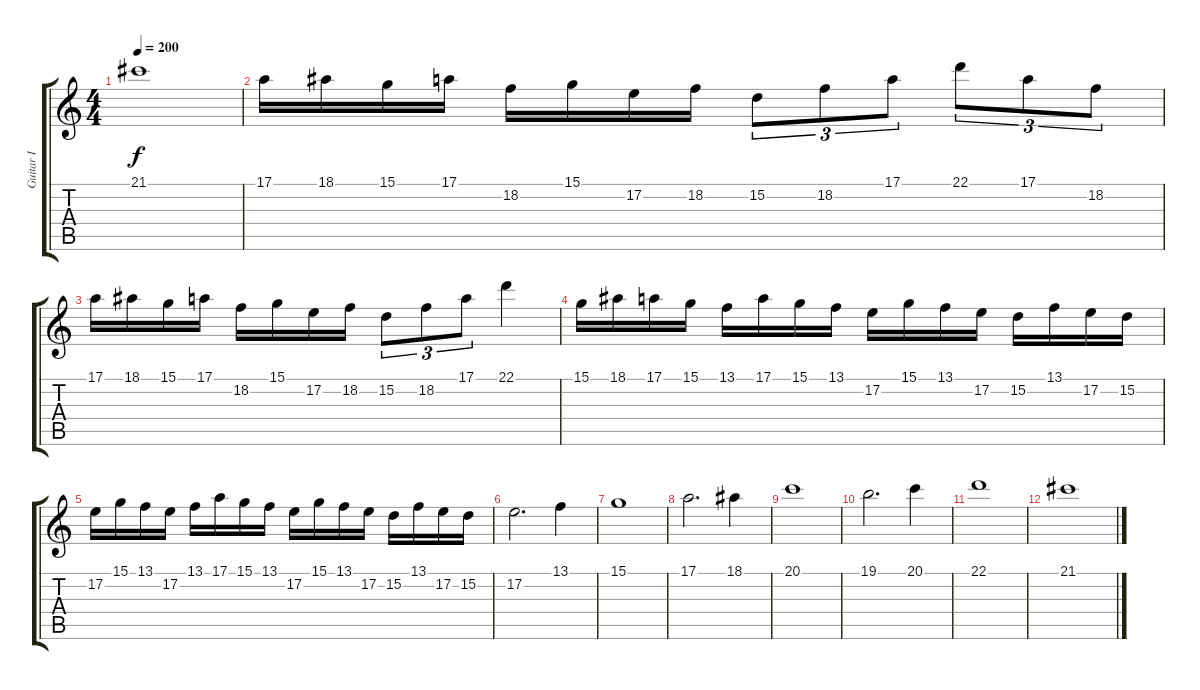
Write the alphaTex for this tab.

\track ("Guitar I" "Guitar I") {instrument lead8bassandlead}
\staff {score tabs}
\tuning (E4 B3 G3 D3 A2 E2) {hide}
\ts (4 4)
\tempo 200
\clef g2
\ks c
21.1.1{dy f} |
17.1.16 18.1.16 15.1.16 17.1.16 18.2.16 15.1.16 17.2.16 18.2.16 15.2.8{tu (3 2)} 18.2.8{tu (3 2)} 17.1.8{tu (3 2)} 22.1.8{tu (3 2)} 17.1.8{tu (3 2)} 18.2.8{tu (3 2)} |
17.1.16 18.1.16 15.1.16 17.1.16 18.2.16 15.1.16 17.2.16 18.2.16 15.2.8{tu (3 2)} 18.2.8{tu (3 2)} 17.1.8{tu (3 2)} 22.1.4 |
15.1.16 18.1.16 17.1.16 15.1.16 13.1.16 17.1.16 15.1.16 13.1.16 17.2.16 15.1.16 13.1.16 17.2.16 15.2.16 13.1.16 17.2.16 15.2.16 |
17.2.16 15.1.16 13.1.16 17.2.16 13.1.16 17.1.16 15.1.16 13.1.16 17.2.16 15.1.16 13.1.16 17.2.16 15.2.16 13.1.16 17.2.16 15.2.16 |
17.2.2{d} 13.1.4 |
15.1.1 |
17.1.2{d} 18.1.4 |
20.1.1 |
19.1.2{d} 20.1.4 |
22.1.1 |
21.1.1
